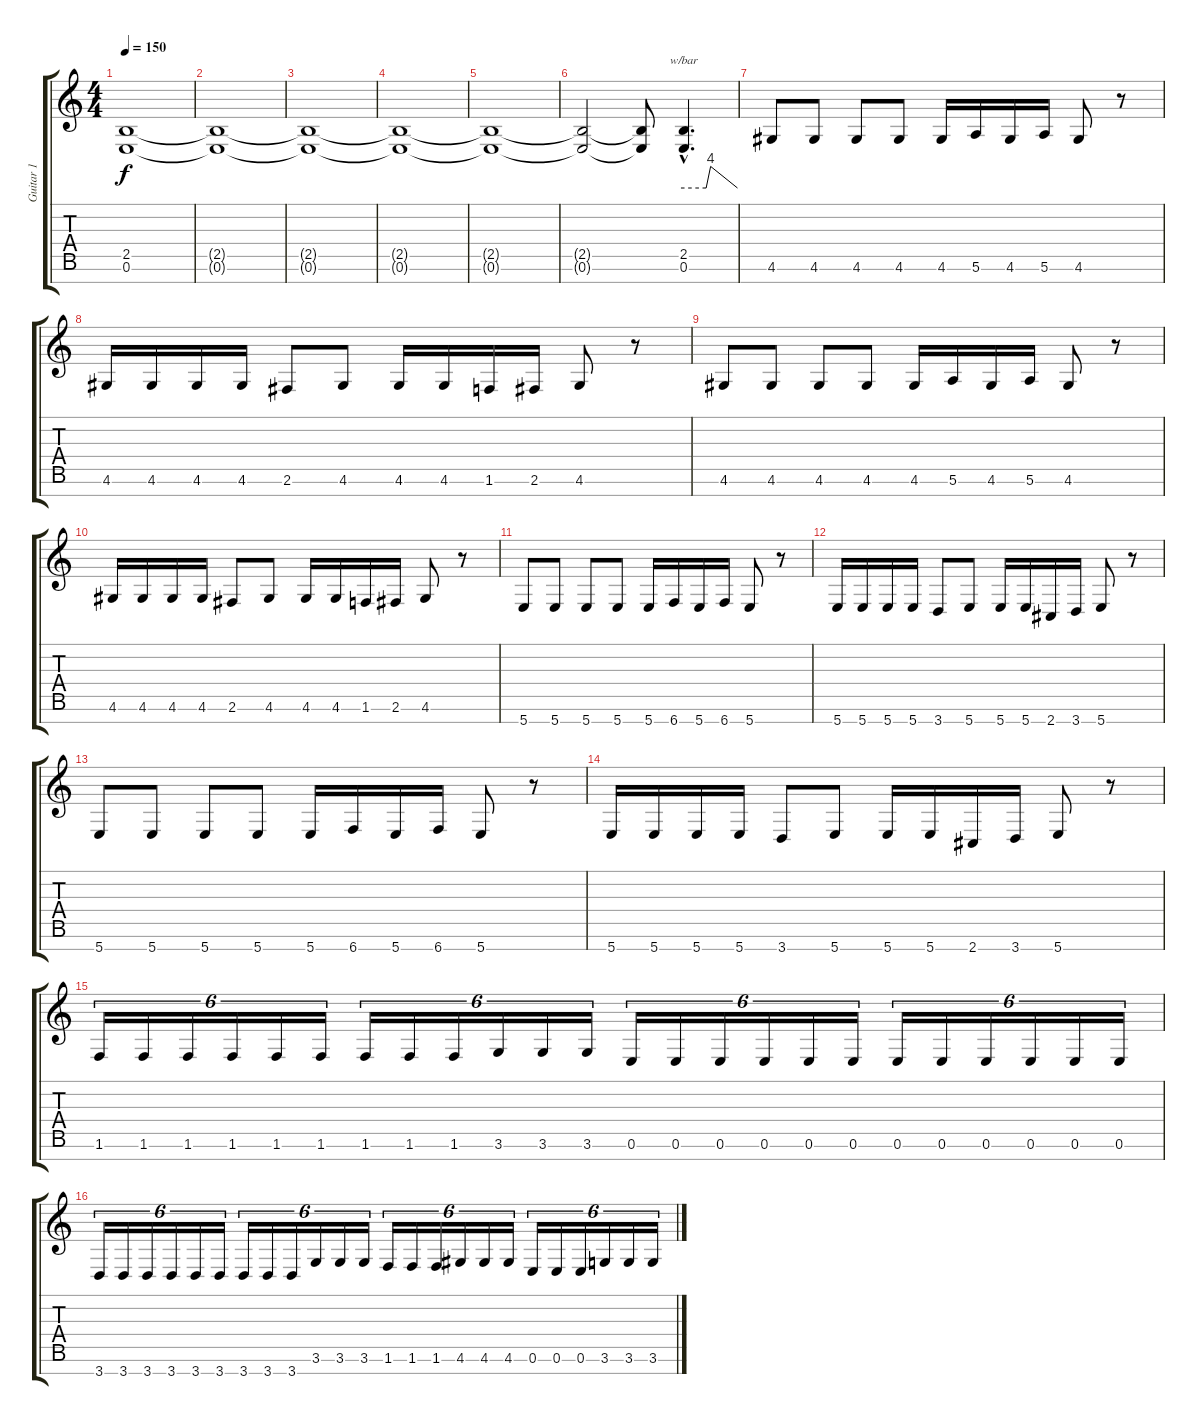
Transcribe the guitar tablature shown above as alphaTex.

\track ("Guitar 1" "Guitar 1") {instrument distortionguitar}
\staff {score tabs}
\tuning (E4 B3 G3 D3 A2 E2 B1) {hide}
\ts (4 4)
\tempo 150
\clef g2
\ks c
(2.5{t} 0.6{t}).1{dy f} |
(2.5{t} 0.6{t}).1 |
(2.5{t} 0.6{t}).1 |
(2.5{t} 0.6{t}).1 |
(2.5{t} 0.6{t}).1 |
(2.5{t} 0.6{t}).2 (2.5{t} 0.6{t}).8{volume 0} (2.5{hac} 0.6{hac}).4{d tbe (custom default 0 0 25 0 30 16 60 0) volume 16} |
4.6.8{volume 16} 4.6.8 4.6.8 4.6.8 4.6.16 5.6.16 4.6.16 5.6.16 4.6.8 r.8 |
4.6.16 4.6.16 4.6.16 4.6.16 2.6.8 4.6.8 4.6.16 4.6.16 1.6.16 2.6.16 4.6.8 r.8 |
4.6.8{volume 16} 4.6.8 4.6.8 4.6.8 4.6.16 5.6.16 4.6.16 5.6.16 4.6.8 r.8 |
4.6.16 4.6.16 4.6.16 4.6.16 2.6.8 4.6.8 4.6.16 4.6.16 1.6.16 2.6.16 4.6.8 r.8 |
5.7.8 5.7.8 5.7.8 5.7.8 5.7.16 6.7.16 5.7.16 6.7.16 5.7.8 r.8 |
5.7.16 5.7.16 5.7.16 5.7.16 3.7.8 5.7.8 5.7.16 5.7.16 2.7.16 3.7.16 5.7.8 r.8 |
5.7.8 5.7.8 5.7.8 5.7.8 5.7.16 6.7.16 5.7.16 6.7.16 5.7.8 r.8 |
5.7.16 5.7.16 5.7.16 5.7.16 3.7.8 5.7.8 5.7.16 5.7.16 2.7.16 3.7.16 5.7.8 r.8 |
1.6.16{tu (6 4)} 1.6.16{tu (6 4)} 1.6.16{tu (6 4)} 1.6.16{tu (6 4)} 1.6.16{tu (6 4)} 1.6.16{tu (6 4)} 1.6.16{tu (6 4)} 1.6.16{tu (6 4)} 1.6.16{tu (6 4)} 3.6.16{tu (6 4)} 3.6.16{tu (6 4)} 3.6.16{tu (6 4)} 0.6.16{tu (6 4)} 0.6.16{tu (6 4)} 0.6.16{tu (6 4)} 0.6.16{tu (6 4)} 0.6.16{tu (6 4)} 0.6.16{tu (6 4)} 0.6.16{tu (6 4)} 0.6.16{tu (6 4)} 0.6.16{tu (6 4)} 0.6.16{tu (6 4)} 0.6.16{tu (6 4)} 0.6.16{tu (6 4)} |
3.7.16{tu (6 4)} 3.7.16{tu (6 4)} 3.7.16{tu (6 4)} 3.7.16{tu (6 4)} 3.7.16{tu (6 4)} 3.7.16{tu (6 4)} 3.7.16{tu (6 4)} 3.7.16{tu (6 4)} 3.7.16{tu (6 4)} 3.6.16{tu (6 4)} 3.6.16{tu (6 4)} 3.6.16{tu (6 4)} 1.6.16{tu (6 4)} 1.6.16{tu (6 4)} 1.6.16{tu (6 4)} 4.6.16{tu (6 4)} 4.6.16{tu (6 4)} 4.6.16{tu (6 4)} 0.6.16{tu (6 4)} 0.6.16{tu (6 4)} 0.6.16{tu (6 4)} 3.6.16{tu (6 4)} 3.6.16{tu (6 4)} 3.6.16{tu (6 4)}
